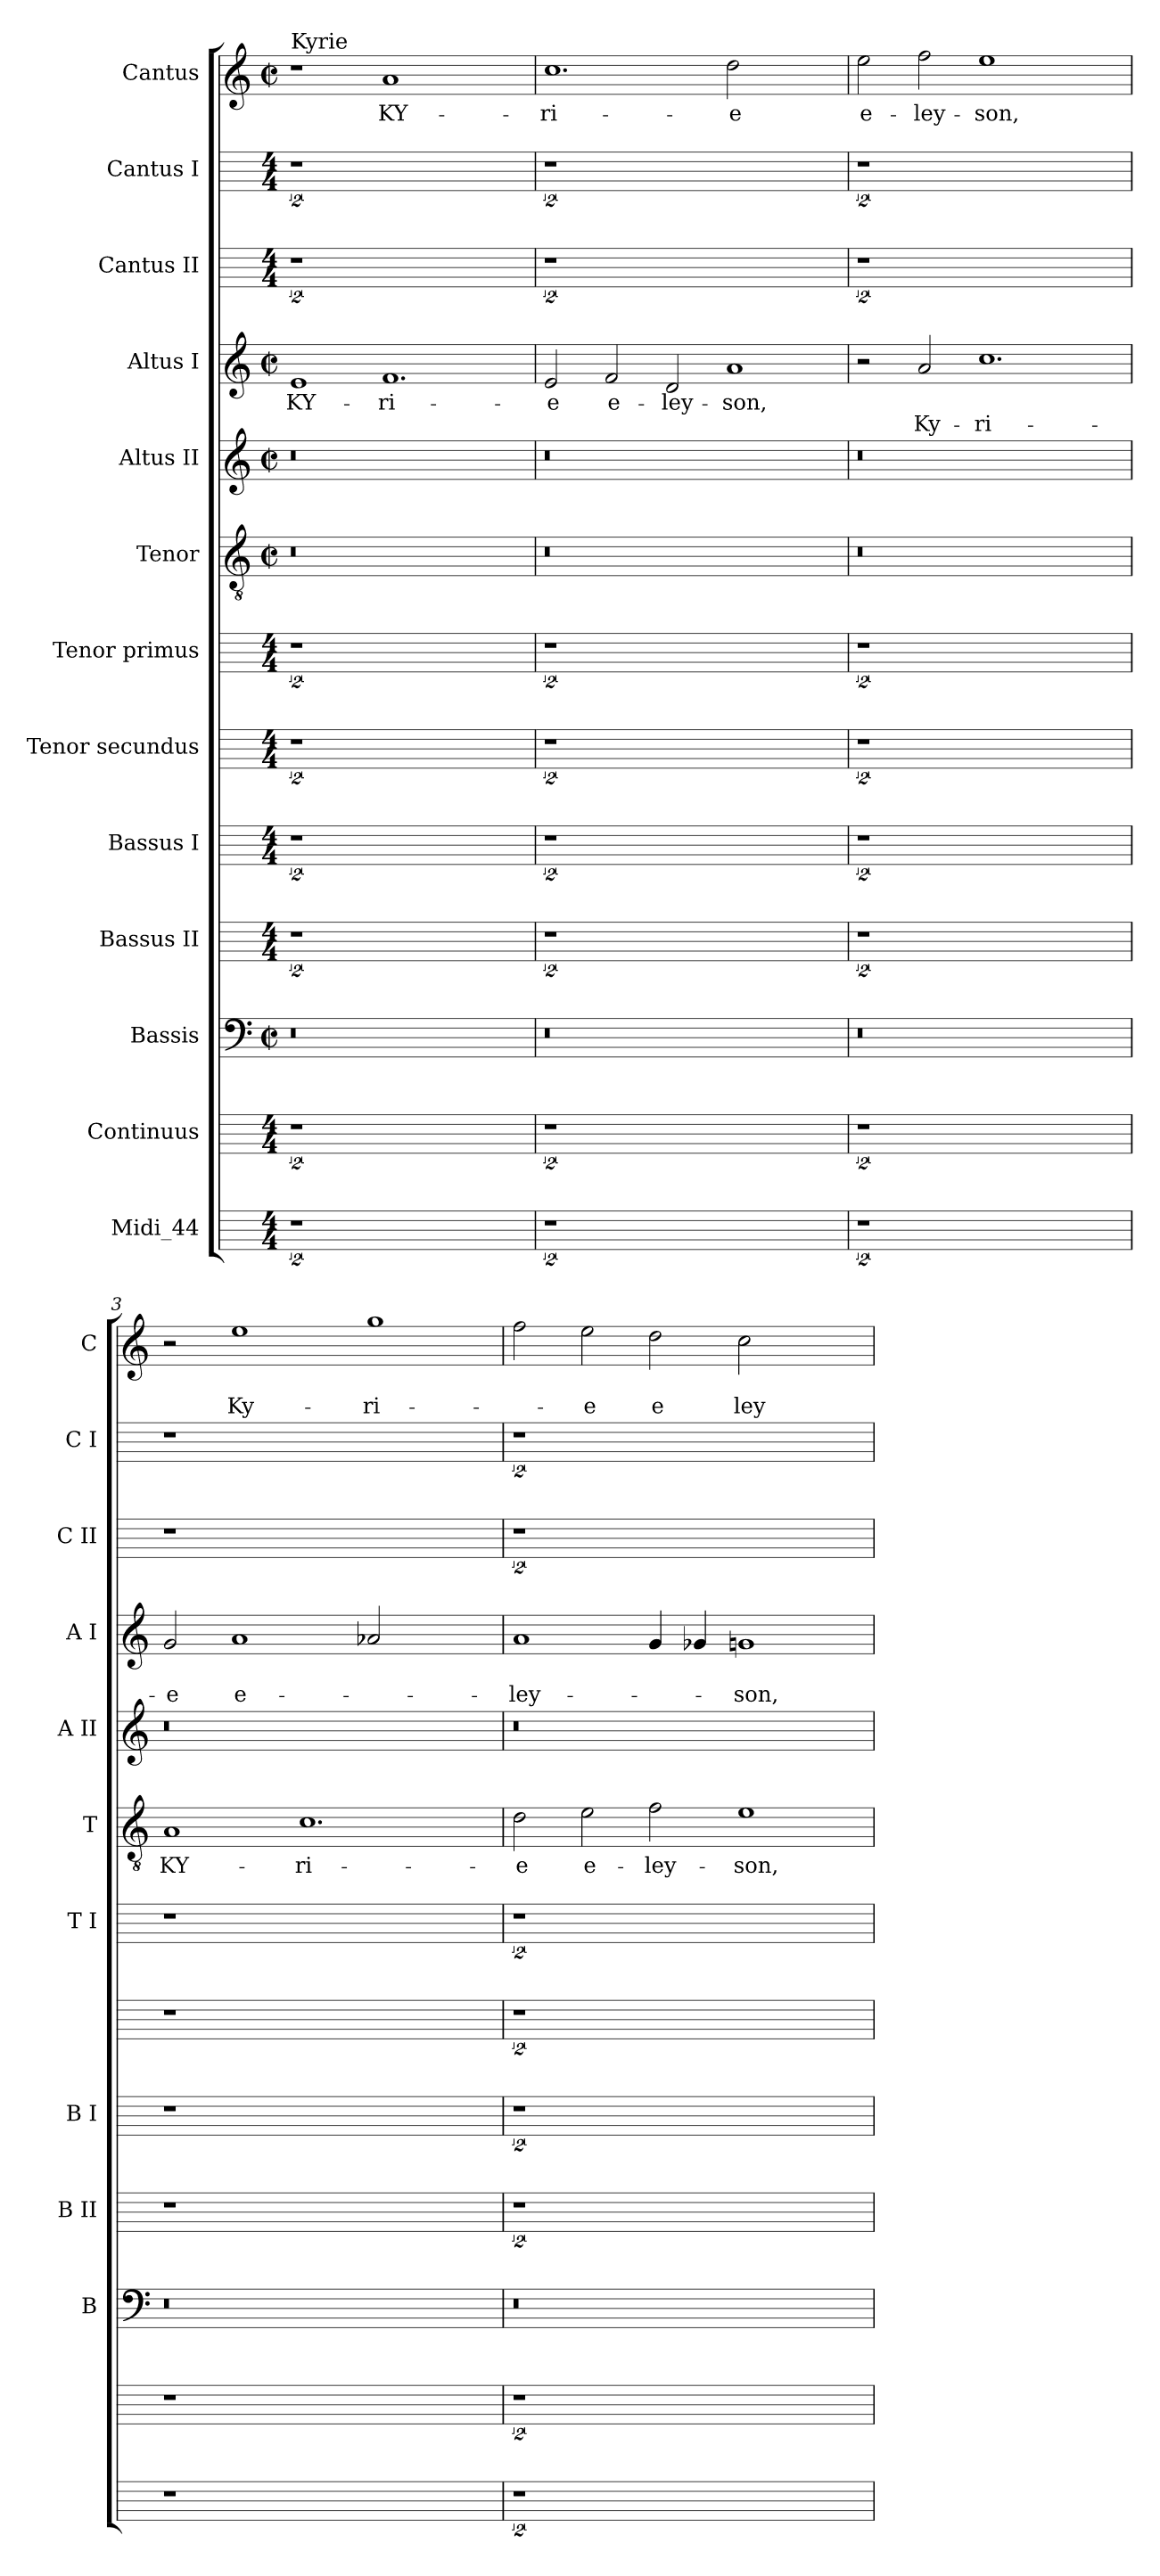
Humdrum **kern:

**kern	**kern	**kern	**kern	**kern	**kern	**kern	**kern	**text	**kern	**kern	**text	**text	**kern	**kern	**kern	**text	**text
*part13	*part12	*part11	*part10	*part9	*part8	*part7	*part6	*part6	*part5	*part4	*part4	*part4	*part3	*part2	*part1	*part1	*part1
*staff13	*staff12	*staff11	*staff10	*staff9	*staff8	*staff7	*staff6	*staff6	*staff5	*staff4	*staff4	*staff4	*staff3	*staff2	*staff1	*staff1	*staff1
*I"Midi_44	*I"Continuus	*I"Bassis	*I"Bassus II	*I"Bassus I	*I"Tenor secundus	*I"Tenor primus	*I"Tenor	*	*I"Altus II	*I"Altus I	*	*	*I"Cantus II	*I"Cantus I	*I"Cantus	*	*
*	*	*I'B	*I'B II	*I'B I	*	*I'T I	*I'T	*	*I'A II	*I'A I	*	*	*I'C II	*I'C I	*I'C	*	*
*	*	*clefF4	*	*	*	*	*clefGv2	*	*clefG2	*clefG2	*	*	*	*	*clefG2	*	*
*ITrd7c12	*	*ITrd2c3	*	*	*	*	*ITrd2c3	*	*ITrd2c3	*ITrd2c3	*	*	*	*	*ITrd2c3	*	*
*	*	*k[f#c#g#]	*	*	*	*	*k[f#c#g#]	*	*k[f#c#g#]	*k[f#c#g#]	*	*	*	*	*k[f#c#g#]	*	*
*	*	*A:	*	*	*	*	*A:	*	*A:	*A:	*	*	*	*	*A:	*	*
*M4/4	*M4/4	*M4/2	*M4/4	*M4/4	*M4/4	*M4/4	*M4/2	*	*M4/2	*M4/2	*	*	*M4/4	*M4/4	*M4/2	*	*
*	*	*met(c|)	*	*	*	*	*met(c|)	*	*met(c|)	*met(c|)	*	*	*	*	*met(c|)	*	*
=1	=1	=1	=1	=1	=1	=1	=1	=1	=1	=1	=1	=1	=1	=1	=1	=1	=1
!	!	!	!	!	!	!	!	!	!	!	!	!	!	!	!LO:TX:a:t=Kyrie	!	!
!	!	!	!	!	!	!	!	!	!	!	!LO:LY:b	!	!	!	!	!	!
2%5r	2%5r	0r	2%5r	2%5r	2%5r	2%5r	0r	.	0r	1c#	KY-	.	2%5r	2%5r	1r	.	.
!	!	!	!	!	!	!	!	!	!	!	!LO:LY:b	!	!	!	!	!LO:LY:b	!
.	.	.	.	.	.	.	.	.	.	1.d	-ri-	.	.	.	1f#	KY-	.
.	.	2ryy	.	.	.	.	2ryy	.	2ryy	.	.	.	.	.	2ryy	.	.
=1A	=1A	=1A	=1A	=1A	=1A	=1A	=1A	=1A	=1A	=1A	=1A	=1A	=1A	=1A	=1A	=1A	=1A
!	!	!	!	!	!	!	!	!	!	!	!LO:LY:b	!	!	!	!	!LO:LY:b	!
2%5r	2%5r	0r	2%5r	2%5r	2%5r	2%5r	0r	.	0r	2c#	-e	.	2%5r	2%5r	1.a	-ri-	.
!	!	!	!	!	!	!	!	!	!	!	!LO:LY:b	!	!	!	!	!	!
.	.	.	.	.	.	.	.	.	.	2d	e-	.	.	.	.	.	.
!	!	!	!	!	!	!	!	!	!	!	!LO:LY:b	!	!	!	!	!	!
.	.	.	.	.	.	.	.	.	.	2B	-ley-	.	.	.	.	.	.
!	!	!	!	!	!	!	!	!	!	!	!LO:LY:b	!	!	!	!	!LO:LY:b	!
.	.	.	.	.	.	.	.	.	.	1f#	-son,	.	.	.	2b	-e	.
.	.	2ryy	.	.	.	.	2ryy	.	2ryy	.	.	.	.	.	2ryy	.	.
=2A	=2A	=2A	=2A	=2A	=2A	=2A	=2A	=2A	=2A	=2A	=2A	=2A	=2A	=2A	=2A	=2A	=2A
!	!	!	!	!	!	!	!	!	!	!	!	!	!	!	!	!LO:LY:b	!
2%5r	2%5r	0r	2%5r	2%5r	2%5r	2%5r	0r	.	0r	2r	.	.	2%5r	2%5r	2cc#	e-	.
!	!	!	!	!	!	!	!	!	!	!	!	!LO:LY:b	!	!	!	!LO:LY:b	!
.	.	.	.	.	.	.	.	.	.	2f#	.	Ky-	.	.	2dd	-ley-	.
!	!	!	!	!	!	!	!	!	!	!	!	!LO:LY:b	!	!	!	!LO:LY:b	!
.	.	.	.	.	.	.	.	.	.	1.a	.	-ri-	.	.	1cc#	-son,	.
.	.	2ryy	.	.	.	.	2ryy	.	2ryy	.	.	.	.	.	2ryy	.	.
=3A	=3A	=3A	=3A	=3A	=3A	=3A	=3A	=3A	=3A	=3A	=3A	=3A	=3A	=3A	=3A	=3A	=3A
!	!	!	!	!	!	!	!	!LO:LY:b	!	!	!	!LO:LY:b	!	!	!	!	!
1r	1r	0r	1r	1r	1r	1r	1F#	KY-	0r	2e	.	-e	1r	1r	2r	.	.
!	!	!	!	!	!	!	!	!	!	!	!	!LO:LY:b	!	!	!	!	!LO:LY:b
.	.	.	.	.	.	.	.	.	.	1f#	.	e-	.	.	1cc#	.	Ky-
!	!	!	!	!	!	!	!	!LO:LY:b	!	!	!	!	!	!	!	!	!
1.ryy	1.ryy	.	1.ryy	1.ryy	1.ryy	1.ryy	1.A	-ri-	.	.	.	.	1.ryy	1.ryy	.	.	.
!	!	!	!	!	!	!	!	!	!	!	!	!	!	!	!	!	!LO:LY:b
.	.	.	.	.	.	.	.	.	.	2fn	.	.	.	.	1ee	.	-ri-
.	.	2ryy	.	.	.	.	.	.	2ryy	2ryy	.	.	.	.	.	.	.
=4A	=4A	=4A	=4A	=4A	=4A	=4A	=4A	=4A	=4A	=4A	=4A	=4A	=4A	=4A	=4A	=4A	=4A
!	!	!	!	!	!	!	!	!LO:LY:b	!	!	!	!LO:LY:b	!	!	!	!	!
2%5r	2%5r	0r	2%5r	2%5r	2%5r	2%5r	2B	-e	0r	1f#	.	-ley-	2%5r	2%5r	2dd	.	.
!	!	!	!	!	!	!	!	!LO:LY:b	!	!	!	!	!	!	!	!	!LO:LY:b
.	.	.	.	.	.	.	2c#	e-	.	.	.	.	.	.	2cc#	.	-e
!	!	!	!	!	!	!	!	!LO:LY:b	!	!	!	!	!	!	!	!	!LO:LY:b
.	.	.	.	.	.	.	2d	-ley-	.	4e	.	.	.	.	2b	.	e
.	.	.	.	.	.	.	.	.	.	4e-	.	.	.	.	.	.	.
!	!	!	!	!	!	!	!	!LO:LY:b	!	!	!	!LO:LY:b	!	!	!	!	!LO:LY:b
.	.	.	.	.	.	.	1c#	-son,	.	1e	.	-son,	.	.	2a	.	ley
.	.	2ryy	.	.	.	.	.	.	2ryy	.	.	.	.	.	2ryy	.	.
=	=	=	=	=	=	=	=	=	=	=	=	=	=	=	=	=	=
*-	*-	*-	*-	*-	*-	*-	*-	*-	*-	*-	*-	*-	*-	*-	*-	*-	*-
